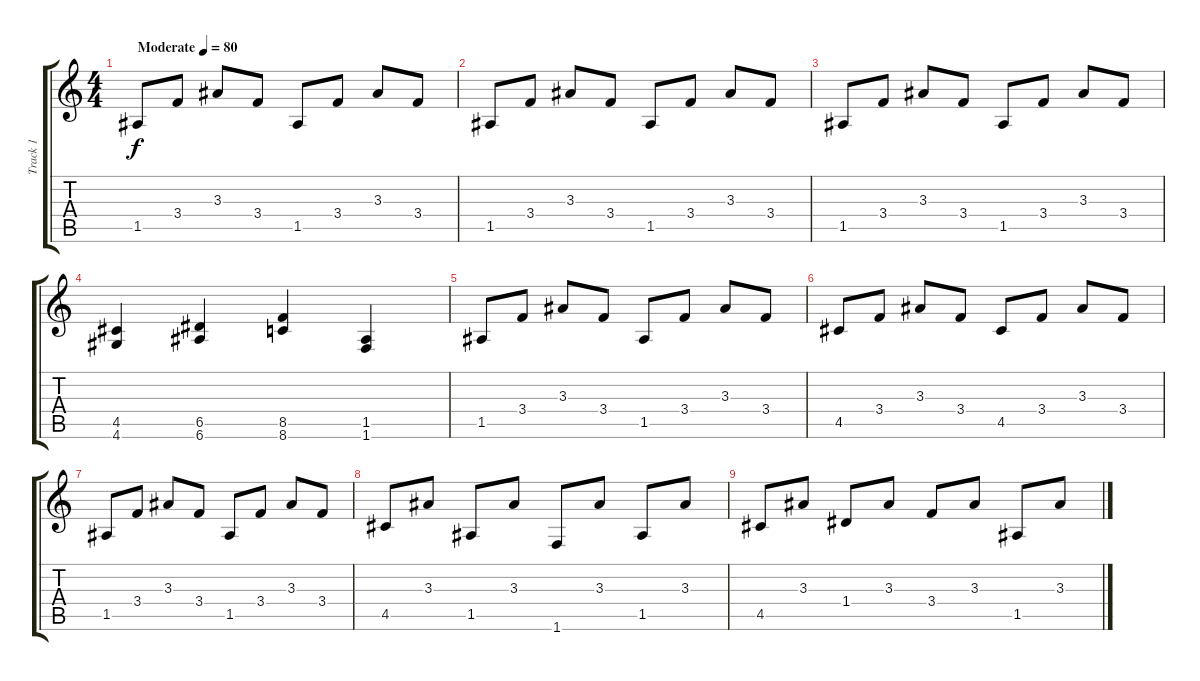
\track ("Track 1" "Track 1") {instrument acousticguitarsteel}
\staff {score tabs}
\tuning (E4 B3 G3 D3 A2 E2) {hide}
\ts (4 4)
\tempo (80 "Moderate")
\clef g2
\ks c
1.5.8{dy f instrument acousticguitarsteel} 3.4.8 3.3.8 3.4.8 1.5.8 3.4.8 3.3.8 3.4.8 |
1.5.8 3.4.8 3.3.8 3.4.8 1.5.8 3.4.8 3.3.8 3.4.8 |
1.5.8 3.4.8 3.3.8 3.4.8 1.5.8 3.4.8 3.3.8 3.4.8 |
(4.5 4.6).4 (6.5 6.6).4 (8.5 8.6).4 (1.5 1.6).4 |
1.5.8 3.4.8 3.3.8 3.4.8 1.5.8 3.4.8 3.3.8 3.4.8 |
4.5.8 3.4.8 3.3.8 3.4.8 4.5.8 3.4.8 3.3.8 3.4.8 |
1.5.8 3.4.8 3.3.8 3.4.8 1.5.8 3.4.8 3.3.8 3.4.8 |
4.5.8 3.3.8 1.5.8 3.3.8 1.6.8 3.3.8 1.5.8 3.3.8 |
4.5.8 3.3.8 1.4.8 3.3.8 3.4.8 3.3.8 1.5.8 3.3.8
